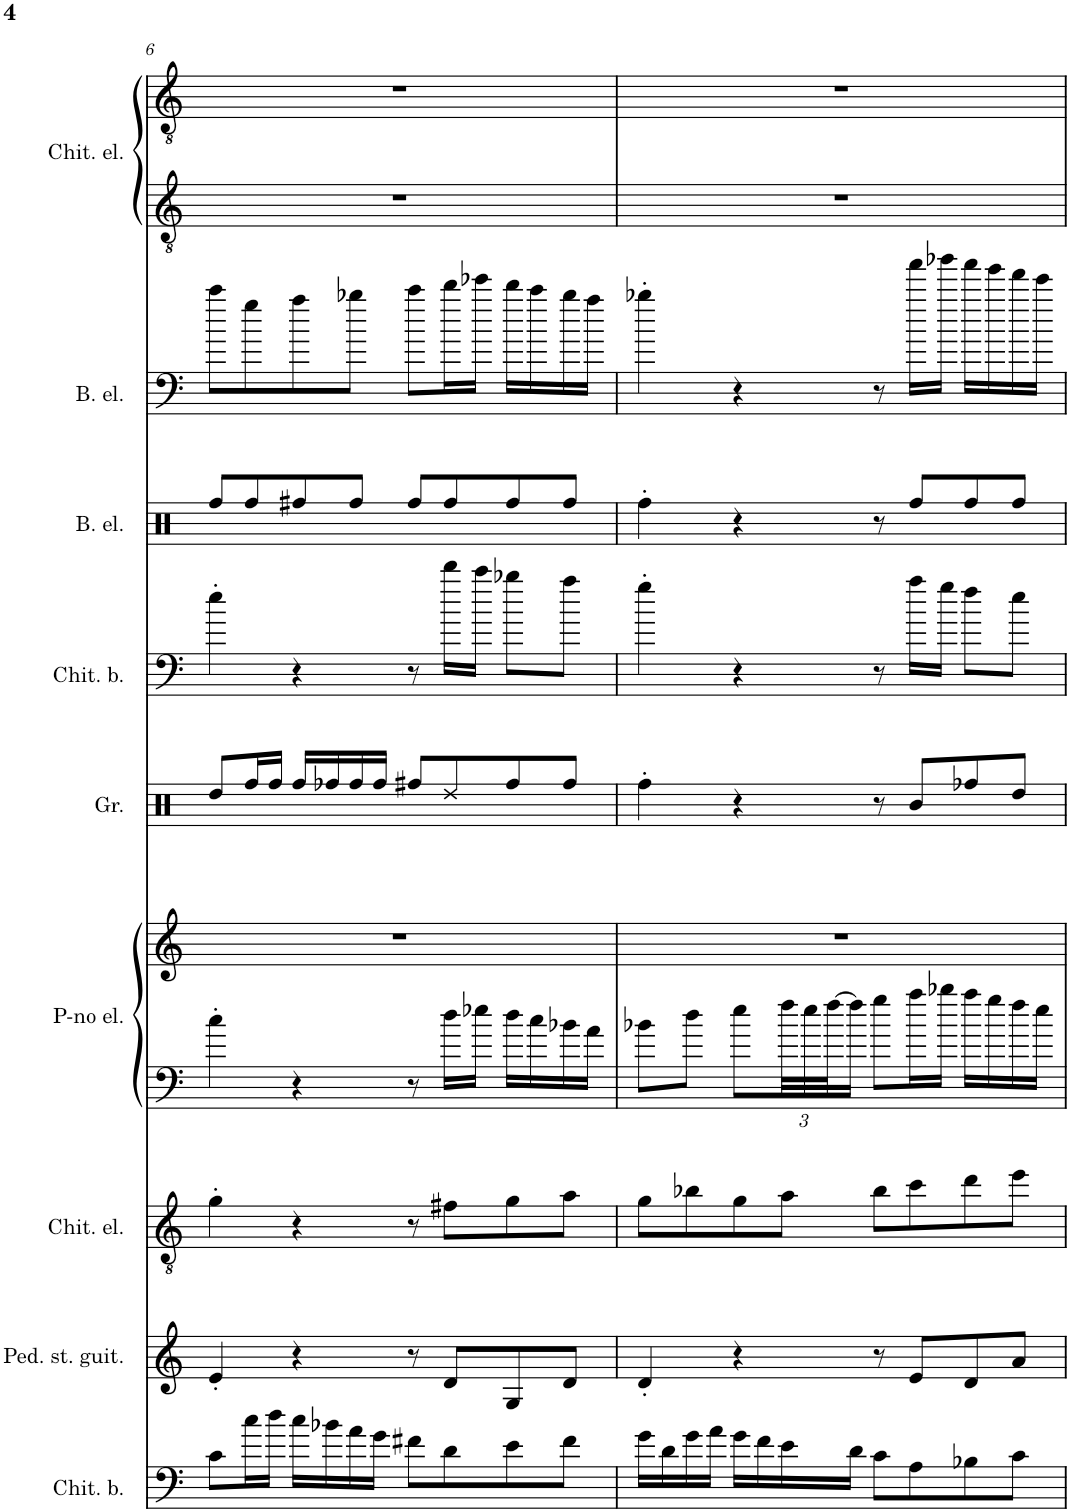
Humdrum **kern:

**kern	**kern	**kern	**kern	**kern	**kern	**kern	**kern	**kern	**kern	**kern
*part9	*part8	*part7	*part6	*part6	*part5	*part4	*part3	*part2	*part1	*part1
*staff11	*staff10	*staff9	*staff8	*staff7	*staff6	*staff5	*staff4	*staff3	*staff2	*staff1
*I"Chitarra basso	*I"Pedal steel guitar	*I"Chitarra elettrica	*I"Piano elettrico	*	*I"Grancassa	*I"Chitarra basso	*I"Basso elettrico 5 corde	*I"Basso elettrico 5 corde	*I"Chitarra elettrica	*
*I'Chit. b.	*I'Ped. st. guit.	*I'Chit. el.	*I'P-no el.	*	*I'Gr.	*I'Chit. b.	*I'B. el.	*I'B. el.	*I'Chit. el.	*
!!LO:PB:g=z
*clefF4	*clefG2	*clefGv2	*clefF4	*clefG2	*clefX	*clefF4	*clefX	*clefF4	*clefGv2	*clefGv2
*Trd7c12	*	*	*	*	*	*Trd7c12	*Trd7c12	*Trd7c12	*	*
*k[]	*k[]	*k[]	*k[]	*k[]	*k[]	*k[]	*k[]	*k[]	*k[]	*k[]
*M4/4	*M4/4	*M4/4	*M4/4	*M4/4	*M4/4	*M4/4	*M4/4	*M4/4	*M4/4	*M4/4
=6	=6	=6	=6	=6	=6	=6	=6	=6	=6	=6
8c\L	4e'/	4g'\	4cc'\	1r	8Rdd/L	4ee'\	8Rff/L	8ccc\L	1r	1r
16cc\L	.	.	.	.	16Rff/L	.	8Rff/	8gg\	.	.
16dd\JJ	.	.	.	.	16Rff/JJ	.	.	.	.	.
16cc\LL	4r	4r	4r	.	16Rff/LL	4r	8Rff/	8aa\	.	.
16b-X\	.	.	.	.	16Rff/	.	.	.	.	.
16a\	.	.	.	.	16Rff/	.	8Rff/J	8bb-X\J	.	.
16g\JJ	.	.	.	.	16Rff/JJ	.	.	.	.	.
8f#X\L	8r	8r	8r	.	8Rff/L	8r	8Rff/L	8ccc\L	.	.
8d\	8d/L	8f#X\L	16dd\LL	.	8Rdd/	16ddd\LL	8Rff/	16ddd\L	.	.
.	.	.	16ee-X\JJ	.	.	16ccc\JJ	.	16eee-X\JJ	.	.
8e\	8G/	8g\	16dd\LL	.	8Rff/	8bb-X\L	8Rff/	16ddd\LL	.	.
.	.	.	16cc\	.	.	.	.	16ccc\	.	.
8f#\J	8d/J	8a\J	16b-X\	.	8Rff/J	8aa\J	8Rff/J	16bb-\	.	.
.	.	.	16a\JJ	.	.	.	.	16aa\JJ	.	.
=7	=7	=7	=7	=7	=7	=7	=7	=7	=7	=7
16g\LL	4d'/	8g\L	8b-X\L	1r	4Rff'\	4gg'\	4Rff'\	4bb-X'\	1r	1r
16d\	.	.	.	.	.	.	.	.	.	.
16g\	.	8b-X\	8dd\J	.	.	.	.	.	.	.
16a\JJ	.	.	.	.	.	.	.	.	.	.
16g\LL	4r	8g\	8ee\L	.	4r	4r	4r	4r	.	.
16f\	.	.	.	.	.	.	.	.	.	.
*	*	*	*Xbrackettup	*	*	*	*	*	*	*
16e\	.	8a\J	48ff\LL	.	.	.	.	.	.	.
.	.	.	48ee\	.	.	.	.	.	.	.
.	.	.	[48ff\J	.	.	.	.	.	.	.
16d\JJ	.	.	16ff\JJ]	.	.	.	.	.	.	.
8c\L	8r	8b-\L	8gg\L	.	8r	8r	8r	8r	.	.
8A\	8e/L	8cc\	16aa\L	.	8R/L	16aa\LL	8Rff/L	16aaa\LL	.	.
.	.	.	16bb-X\JJ	.	.	16gg\JJ	.	16bbb-X\JJ	.	.
8B-X\	8d/	8dd\	16aa\LL	.	8Rff/	8ff\L	8Rff/	16aaa\LL	.	.
.	.	.	16gg\	.	.	.	.	16ggg\	.	.
8c\J	8a/J	8ee\J	16ff\	.	8Rdd/J	8ee\J	8Rff/J	16fff\	.	.
.	.	.	16ee\JJ	.	.	.	.	16eee\JJ	.	.
=	=	=	=	=	=	=	=	=	=	=
*-	*-	*-	*-	*-	*-	*-	*-	*-	*-	*-
